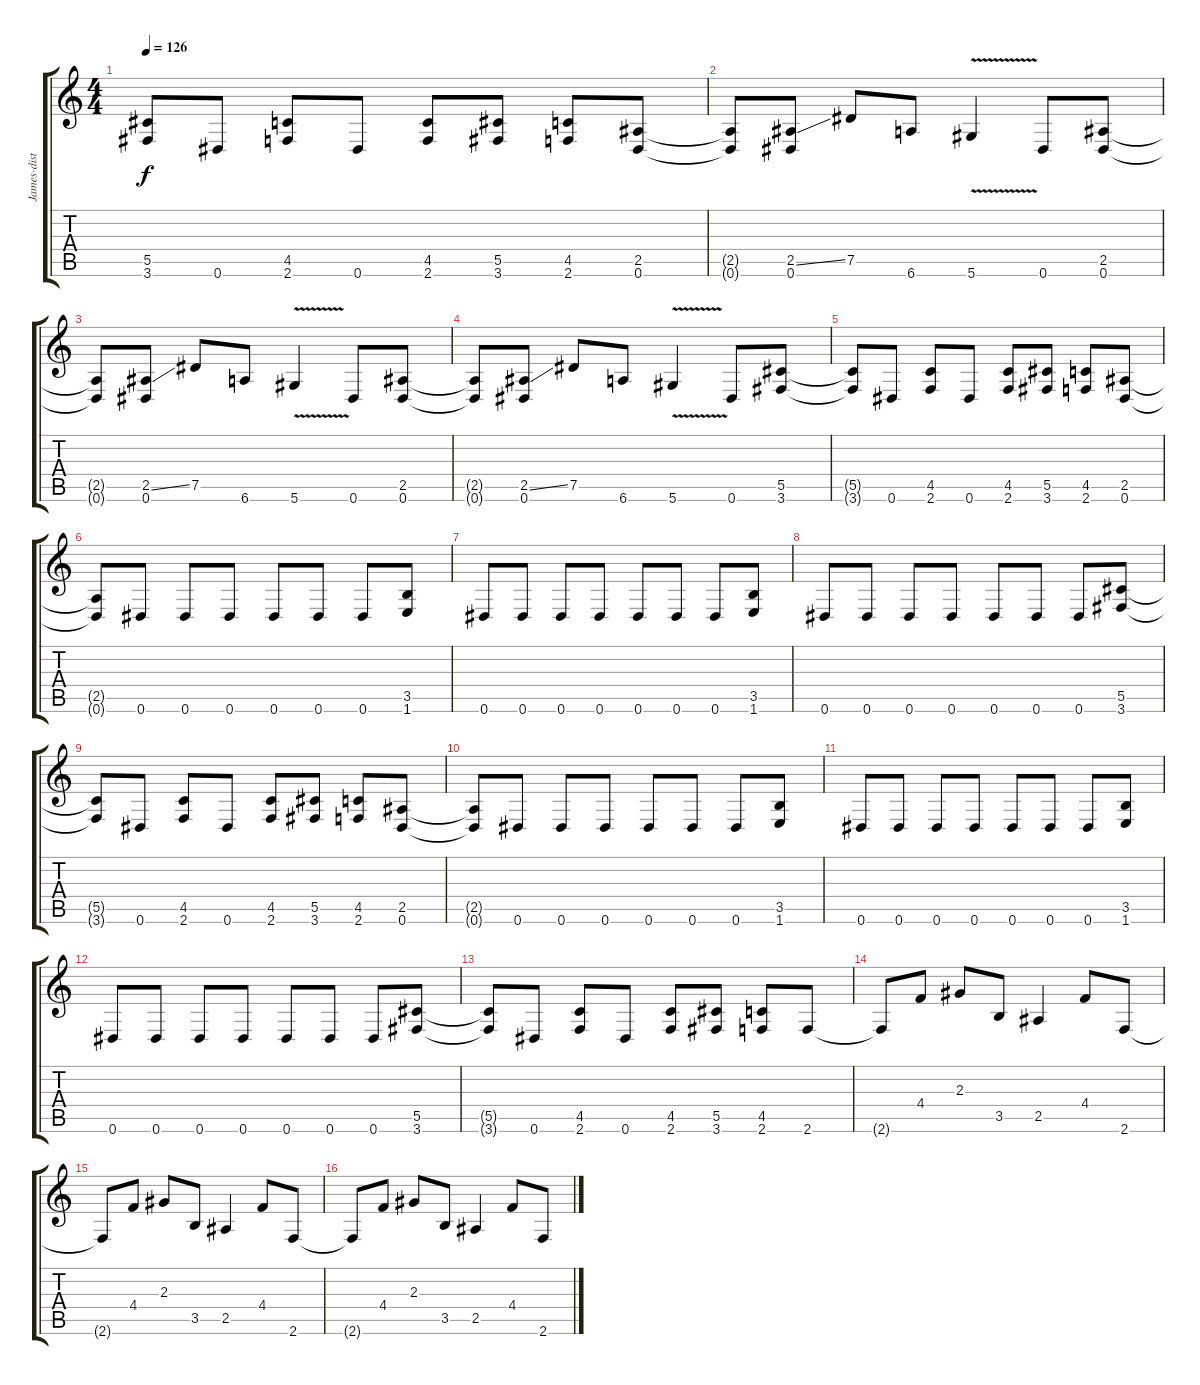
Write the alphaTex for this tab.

\track ("James-dist" "James-dist") {instrument distortionguitar}
\staff {score tabs}
\tuning (Eb4 Bb3 Gb3 Db3 Ab2 Eb2) {hide}
\ts (4 4)
\tempo 126
\clef g2
\ks c
(5.5{t} 3.6{t}).8{dy f} 0.6.8 (4.5 2.6).8 0.6.8 (4.5 2.6).8 (5.5 3.6).8 (4.5 2.6).8 (2.5 0.6).8 |
(2.5{t} 0.6{t}).8 (2.5{ss} 0.6).8 7.5.8 6.6.8 5.6{v}.4 0.6.8 (2.5 0.6).8 |
(2.5{t} 0.6{t}).8 (2.5{ss} 0.6).8 7.5.8 6.6.8 5.6{v}.4 0.6.8 (2.5 0.6).8 |
(2.5{t} 0.6{t}).8 (2.5{ss} 0.6).8 7.5.8 6.6.8 5.6{v}.4 0.6.8 (5.5 3.6).8 |
(5.5{t} 3.6{t}).8 0.6.8 (4.5 2.6).8 0.6.8 (4.5 2.6).8 (5.5 3.6).8 (4.5 2.6).8 (2.5 0.6).8 |
(2.5{t} 0.6{t}).8 0.6.8 0.6.8 0.6.8 0.6.8 0.6.8 0.6.8 (3.5 1.6).8 |
0.6.8 0.6.8 0.6.8 0.6.8 0.6.8 0.6.8 0.6.8 (3.5 1.6).8 |
0.6.8 0.6.8 0.6.8 0.6.8 0.6.8 0.6.8 0.6.8 (5.5 3.6).8 |
(5.5{t} 3.6{t}).8 0.6.8 (4.5 2.6).8 0.6.8 (4.5 2.6).8 (5.5 3.6).8 (4.5 2.6).8 (2.5 0.6).8 |
(2.5{t} 0.6{t}).8 0.6.8 0.6.8 0.6.8 0.6.8 0.6.8 0.6.8 (3.5 1.6).8 |
0.6.8 0.6.8 0.6.8 0.6.8 0.6.8 0.6.8 0.6.8 (3.5 1.6).8 |
0.6.8 0.6.8 0.6.8 0.6.8 0.6.8 0.6.8 0.6.8 (5.5 3.6).8 |
(5.5{t} 3.6{t}).8 0.6.8 (4.5 2.6).8 0.6.8 (4.5 2.6).8 (5.5 3.6).8 (4.5 2.6).8 2.6.8 |
2.6{t}.8 4.4.8 2.3.8 3.5.8 2.5.4 4.4.8 2.6.8 |
2.6{t}.8 4.4.8 2.3.8 3.5.8 2.5.4 4.4.8 2.6.8 |
2.6{t}.8 4.4.8 2.3.8 3.5.8 2.5.4 4.4.8 2.6.8
